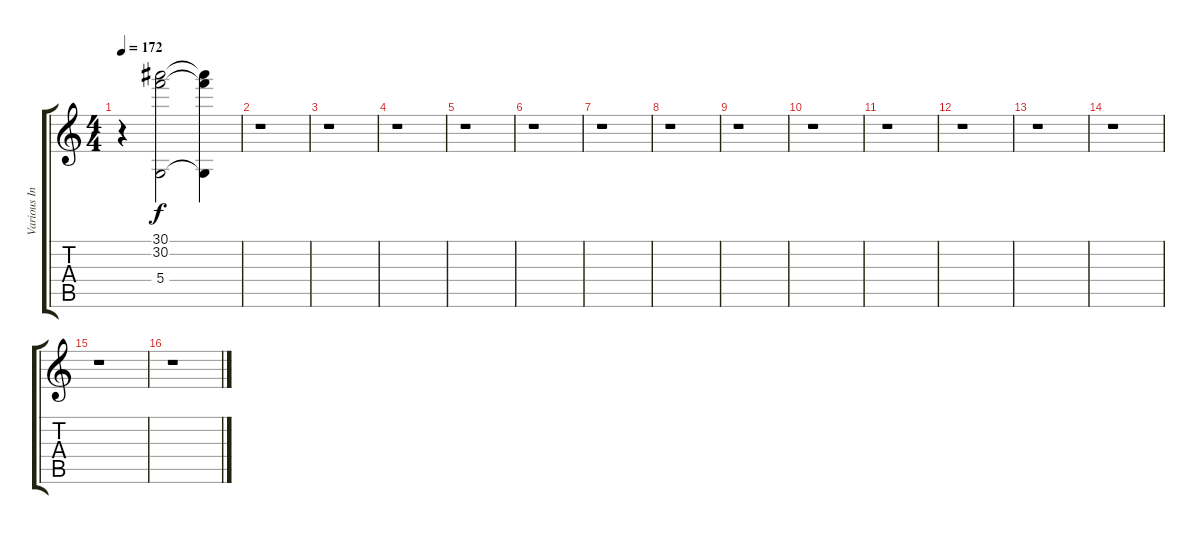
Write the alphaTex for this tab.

\track ("Various Ins." "Various In") {instrument lead1square}
\staff {score tabs}
\tuning (E4 B3 G3 D3 A2 E2) {hide}
\ts (4 4)
\tempo 172
\clef g2
\ks c
r.4{dy f instrument lead1square} (30.1 30.2 5.4).2{volume 14 instrument reversecymbal} (30.1{t} 30.2{t} 5.4{t}).4 |
r.1 |
r.1 |
r.1 |
r.1 |
\section ("" "")
r.1 |
r.1 |
r.1 |
r.1 |
\section ("" "")
r.1 |
r.1 |
r.1 |
r.1 |
\section ("" "")
r.1 |
r.1 |
r.1
